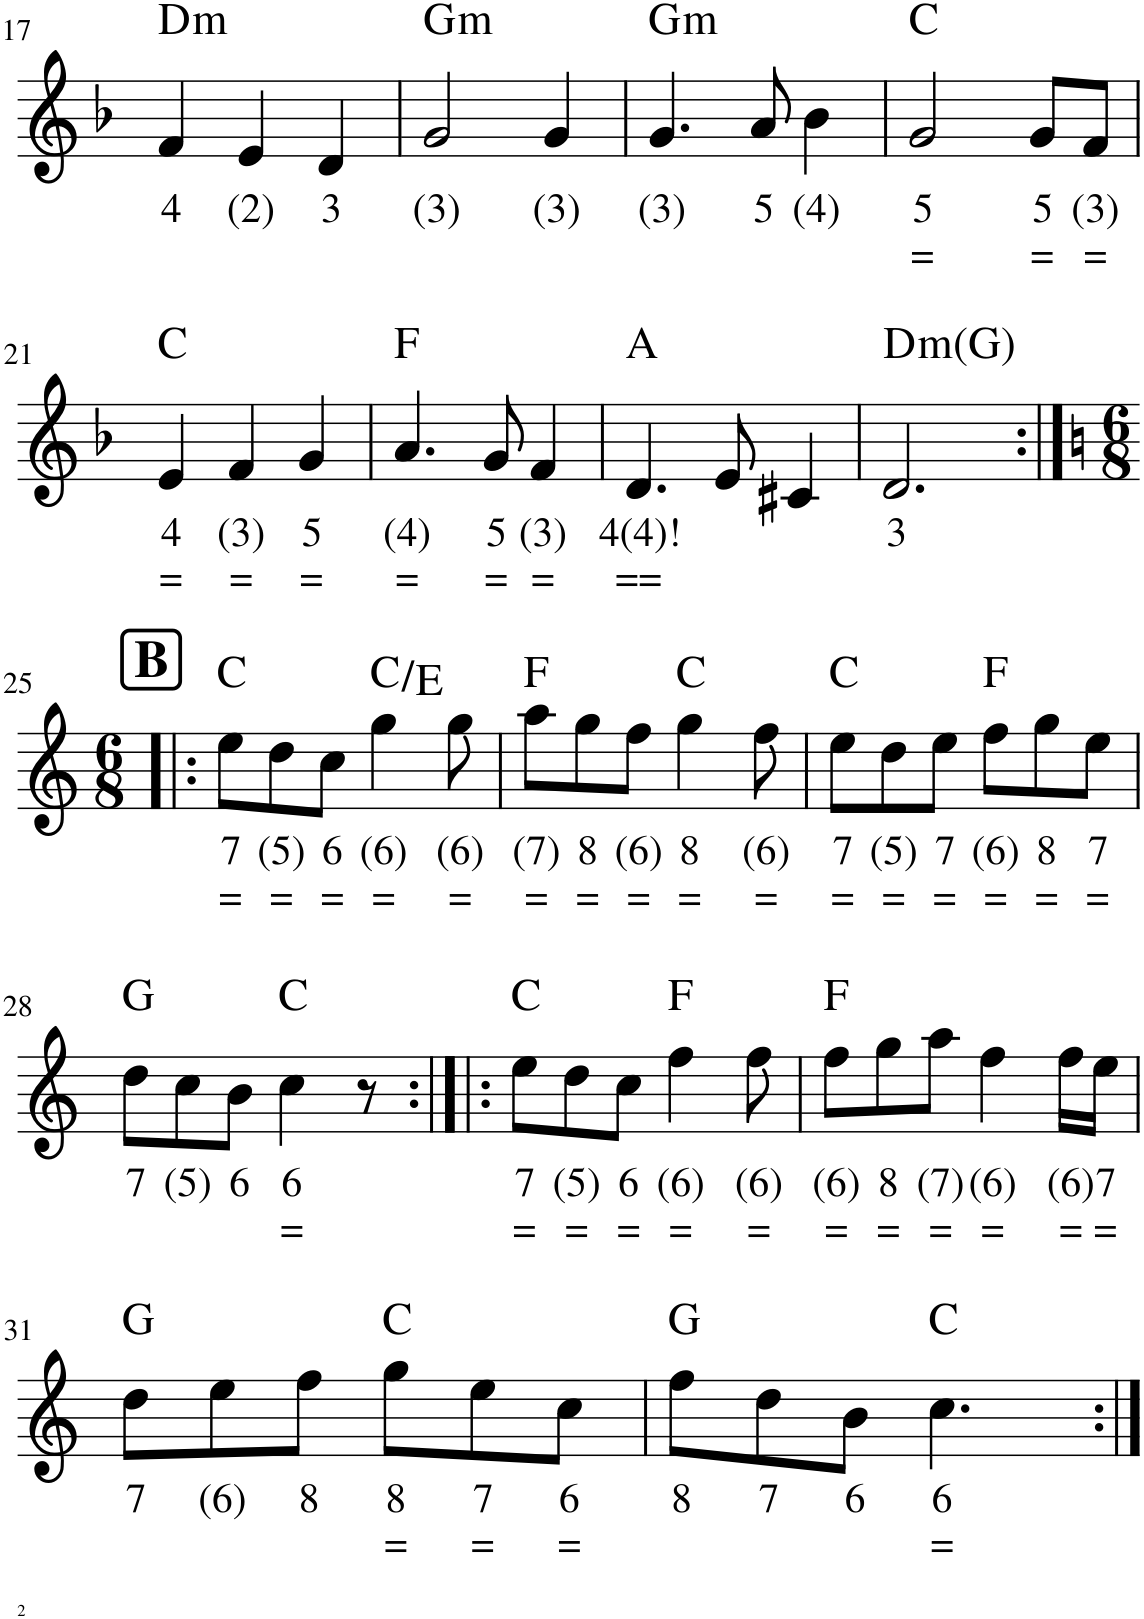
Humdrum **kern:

**kern	**text	**text	**harte
*part1	*part1	*part1	*part1
*staff1	*staff1	*staff1	*
*I"Piano, Zirconium	*	*	*
!!LO:PB:g=z
*clefG2	*	*	*
*k[b-]	*	*	*
*M3/4	*	*	*
=17	=17	=17	=17
!	!LO:LY:b	!	!LO:H:kt=m
4f/	4	.	D:min
!	!LO:LY:b	!	!
4e/	(2)	.	.
!	!LO:LY:b	!	!
4d/	3	.	.
=18	=18	=18	=18
!	!LO:LY:b	!	!LO:H:kt=m
2g/	(3)	.	G:min
!	!LO:LY:b	!	!
4g/	(3)	.	.
=19	=19	=19	=19
!	!LO:LY:b	!	!LO:H:kt=m
4.g/	(3)	.	G:min
!	!LO:LY:b	!	!
8a/	5	.	.
!	!LO:LY:b	!	!
4b-\	(4)	.	.
=20	=20	=20	=20
!	!LO:LY:b	!LO:LY:b	!
2g/	5	=	C:maj
!	!LO:LY:b	!LO:LY:b	!
8g/L	5	=	.
!	!LO:LY:b	!LO:LY:b	!
8f/J	(3)	=	.
!!LO:LB:g=z
=21	=21	=21	=21
!	!LO:LY:b	!LO:LY:b	!
4e/	4	=	C:maj
!	!LO:LY:b	!LO:LY:b	!
4f/	(3)	=	.
!	!LO:LY:b	!LO:LY:b	!
4g/	5	=	.
=22	=22	=22	=22
!	!LO:LY:b	!LO:LY:b	!
4.a/	(4)	=	F:maj
!	!LO:LY:b	!LO:LY:b	!
8g/	5	=	.
!	!LO:LY:b	!LO:LY:b	!
4f/	(3)	=	.
=23	=23	=23	=23
!	!LO:LY:b	!LO:LY:b	!
4.d/	4(4)!	==	A:maj
8e/	.	.	.
4c#X/	.	.	.
=24	=24	=24	=24
!	!LO:LY:b	!	!LO:H:kt=m
2.d/	3	.	D:min
!!LO:LB:g=z
!!LO:REH:place=s1:a:B:cj:fs=14:t=B
=25:|!|:	=25:|!|:	=25:|!|:	=25:|!|:
*k[]	*	*	*
*M6/8	*	*	*
!	!LO:LY:b	!LO:LY:b	!
8ee\L	7	=	C:maj
!	!LO:LY:b	!LO:LY:b	!
8dd\	(5)	=	.
!	!LO:LY:b	!LO:LY:b	!
8cc\J	6	=	.
!	!LO:LY:b	!LO:LY:b	!
4gg\	(6)	=	C:maj/3
!	!LO:LY:b	!LO:LY:b	!
8gg\	(6)	=	.
=26	=26	=26	=26
!	!LO:LY:b	!LO:LY:b	!
8aa\L	(7)	=	F:maj
!	!LO:LY:b	!LO:LY:b	!
8gg\	8	=	.
!	!LO:LY:b	!LO:LY:b	!
8ff\J	(6)	=	.
!	!LO:LY:b	!LO:LY:b	!
4gg\	8	=	C:maj
!	!LO:LY:b	!LO:LY:b	!
8ff\	(6)	=	.
=27	=27	=27	=27
!	!LO:LY:b	!LO:LY:b	!
8ee\L	7	=	C:maj
!	!LO:LY:b	!LO:LY:b	!
8dd\	(5)	=	.
!	!LO:LY:b	!LO:LY:b	!
8ee\J	7	=	.
!	!LO:LY:b	!LO:LY:b	!
8ff\L	(6)	=	F:maj
!	!LO:LY:b	!LO:LY:b	!
8gg\	8	=	.
!	!LO:LY:b	!LO:LY:b	!
8ee\J	7	=	.
!!LO:LB:g=z
=28	=28	=28	=28
!	!LO:LY:b	!	!
8dd\L	7	.	G:maj
!	!LO:LY:b	!	!
8cc\	(5)	.	.
!	!LO:LY:b	!	!
8b\J	6	.	.
!	!LO:LY:b	!LO:LY:b	!
4cc\	6	=	C:maj
8r	.	.	.
=29:|!|:	=29:|!|:	=29:|!|:	=29:|!|:
!	!LO:LY:b	!LO:LY:b	!
8ee\L	7	=	C:maj
!	!LO:LY:b	!LO:LY:b	!
8dd\	(5)	=	.
!	!LO:LY:b	!LO:LY:b	!
8cc\J	6	=	.
!	!LO:LY:b	!LO:LY:b	!
4ff\	(6)	=	F:maj
!	!LO:LY:b	!LO:LY:b	!
8ff\	(6)	=	.
=30	=30	=30	=30
!	!LO:LY:b	!LO:LY:b	!
8ff\L	(6)	=	F:maj
!	!LO:LY:b	!LO:LY:b	!
8gg\	8	=	.
!	!LO:LY:b	!LO:LY:b	!
8aa\J	(7)	=	.
!	!LO:LY:b	!LO:LY:b	!
4ff\	(6)	=	.
!	!LO:LY:b	!LO:LY:b	!
16ff\LL	(6)	=	.
!	!LO:LY:b	!LO:LY:b	!
16ee\JJ	7	=	.
!!LO:LB:g=z
=31	=31	=31	=31
!	!LO:LY:b	!	!
8dd\L	7	.	G:maj
!	!LO:LY:b	!	!
8ee\	(6)	.	.
!	!LO:LY:b	!	!
8ff\J	8	.	.
!	!LO:LY:b	!LO:LY:b	!
8gg\L	8	=	C:maj
!	!LO:LY:b	!LO:LY:b	!
8ee\	7	=	.
!	!LO:LY:b	!LO:LY:b	!
8cc\J	6	=	.
=32	=32	=32	=32
!	!LO:LY:b	!	!
8ff\L	8	.	G:maj
!	!LO:LY:b	!	!
8dd\	7	.	.
!	!LO:LY:b	!	!
8b\J	6	.	.
!	!LO:LY:b	!LO:LY:b	!
4.cc\	6	=	C:maj
=:|!	=:|!	=:|!	=:|!
*-	*-	*-	*-
